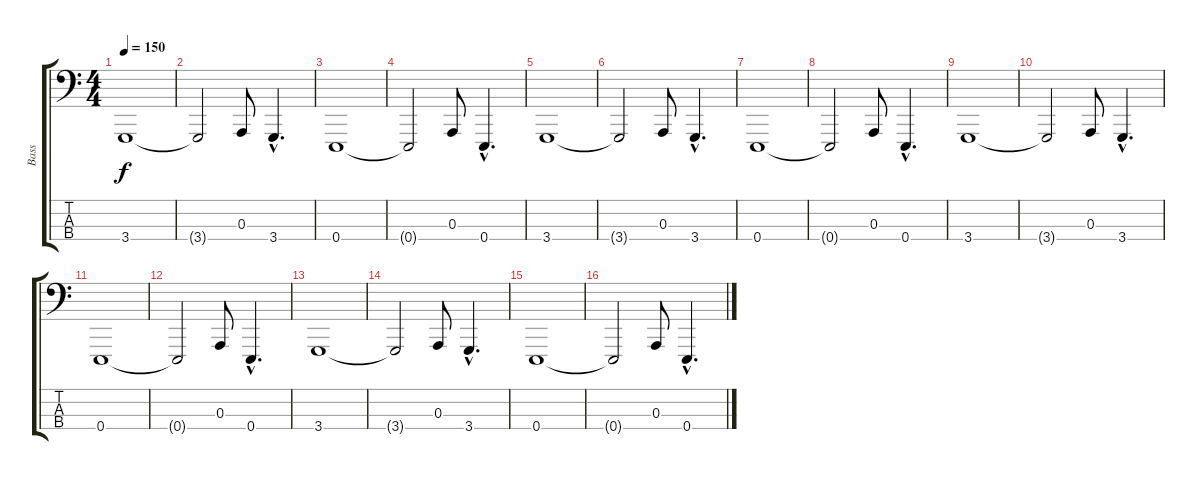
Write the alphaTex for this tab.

\track ("Bass" "Bass") {instrument electricbasspick}
\staff {score tabs}
\tuning (G1 D1 A0 E0) {hide}
\ts (4 4)
\tempo 150
\clef f4
\ks c
3.4.1{dy f} |
3.4{t}.2 0.3.8 3.4{hac}.4{d} |
0.4.1 |
0.4{t}.2 0.3.8 0.4{hac}.4{d} |
3.4.1 |
3.4{t}.2 0.3.8 3.4{hac}.4{d} |
0.4.1 |
0.4{t}.2 0.3.8 0.4{hac}.4{d} |
3.4.1 |
3.4{t}.2 0.3.8 3.4{hac}.4{d} |
0.4.1 |
0.4{t}.2 0.3.8 0.4{hac}.4{d} |
3.4.1 |
3.4{t}.2 0.3.8 3.4{hac}.4{d} |
0.4.1 |
0.4{t}.2 0.3.8 0.4{hac}.4{d}
